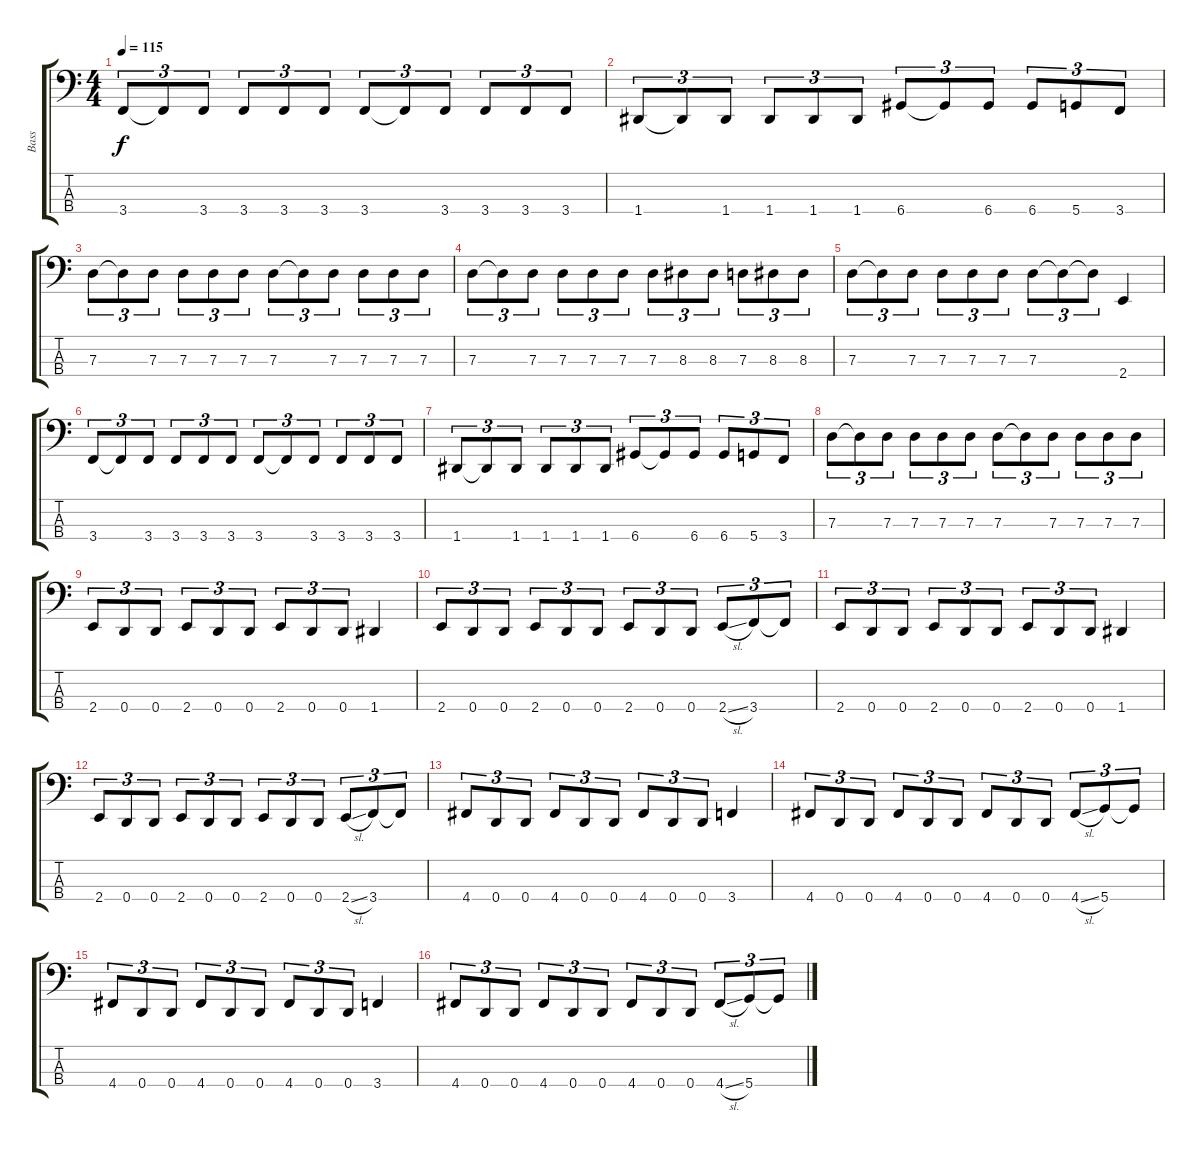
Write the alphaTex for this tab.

\track ("Bass" "Bass") {instrument electricbasspick}
\staff {score tabs}
\tuning (F2 C2 G1 D1) {hide}
\ts (4 4)
\tempo 115
\clef f4
\ks c
3.4.8{tu (3 2) dy f} 3.4{t}.8{tu (3 2)} 3.4.8{tu (3 2)} 3.4.8{tu (3 2)} 3.4.8{tu (3 2)} 3.4.8{tu (3 2)} 3.4.8{tu (3 2)} 3.4{t}.8{tu (3 2)} 3.4.8{tu (3 2)} 3.4.8{tu (3 2)} 3.4.8{tu (3 2)} 3.4.8{tu (3 2)} |
1.4.8{tu (3 2)} 1.4{t}.8{tu (3 2)} 1.4.8{tu (3 2)} 1.4.8{tu (3 2)} 1.4.8{tu (3 2)} 1.4.8{tu (3 2)} 6.4.8{tu (3 2)} 6.4{t}.8{tu (3 2)} 6.4.8{tu (3 2)} 6.4.8{tu (3 2)} 5.4.8{tu (3 2)} 3.4.8{tu (3 2)} |
7.3.8{tu (3 2)} 7.3{t}.8{tu (3 2)} 7.3.8{tu (3 2)} 7.3.8{tu (3 2)} 7.3.8{tu (3 2)} 7.3.8{tu (3 2)} 7.3.8{tu (3 2)} 7.3{t}.8{tu (3 2)} 7.3.8{tu (3 2)} 7.3.8{tu (3 2)} 7.3.8{tu (3 2)} 7.3.8{tu (3 2)} |
7.3.8{tu (3 2)} 7.3{t}.8{tu (3 2)} 7.3.8{tu (3 2)} 7.3.8{tu (3 2)} 7.3.8{tu (3 2)} 7.3.8{tu (3 2)} 7.3.8{tu (3 2)} 8.3.8{tu (3 2)} 8.3.8{tu (3 2)} 7.3.8{tu (3 2)} 8.3.8{tu (3 2)} 8.3.8{tu (3 2)} |
7.3.8{tu (3 2)} 7.3{t}.8{tu (3 2)} 7.3.8{tu (3 2)} 7.3.8{tu (3 2)} 7.3.8{tu (3 2)} 7.3.8{tu (3 2)} 7.3.8{tu (3 2)} 7.3{t}.8{tu (3 2)} 7.3{t}.8{tu (3 2)} 2.4.4 |
3.4.8{tu (3 2)} 3.4{t}.8{tu (3 2)} 3.4.8{tu (3 2)} 3.4.8{tu (3 2)} 3.4.8{tu (3 2)} 3.4.8{tu (3 2)} 3.4.8{tu (3 2)} 3.4{t}.8{tu (3 2)} 3.4.8{tu (3 2)} 3.4.8{tu (3 2)} 3.4.8{tu (3 2)} 3.4.8{tu (3 2)} |
1.4.8{tu (3 2)} 1.4{t}.8{tu (3 2)} 1.4.8{tu (3 2)} 1.4.8{tu (3 2)} 1.4.8{tu (3 2)} 1.4.8{tu (3 2)} 6.4.8{tu (3 2)} 6.4{t}.8{tu (3 2)} 6.4.8{tu (3 2)} 6.4.8{tu (3 2)} 5.4.8{tu (3 2)} 3.4.8{tu (3 2)} |
7.3.8{tu (3 2)} 7.3{t}.8{tu (3 2)} 7.3.8{tu (3 2)} 7.3.8{tu (3 2)} 7.3.8{tu (3 2)} 7.3.8{tu (3 2)} 7.3.8{tu (3 2)} 7.3{t}.8{tu (3 2)} 7.3.8{tu (3 2)} 7.3.8{tu (3 2)} 7.3.8{tu (3 2)} 7.3.8{tu (3 2)} |
2.4.8{tu (3 2)} 0.4.8{tu (3 2)} 0.4.8{tu (3 2)} 2.4.8{tu (3 2)} 0.4.8{tu (3 2)} 0.4.8{tu (3 2)} 2.4.8{tu (3 2)} 0.4.8{tu (3 2)} 0.4.8{tu (3 2)} 1.4.4 |
2.4.8{tu (3 2)} 0.4.8{tu (3 2)} 0.4.8{tu (3 2)} 2.4.8{tu (3 2)} 0.4.8{tu (3 2)} 0.4.8{tu (3 2)} 2.4.8{tu (3 2)} 0.4.8{tu (3 2)} 0.4.8{tu (3 2)} 2.4{sl}.8{tu (3 2)} 3.4.8{tu (3 2)} 3.4{t}.8{tu (3 2)} |
2.4.8{tu (3 2)} 0.4.8{tu (3 2)} 0.4.8{tu (3 2)} 2.4.8{tu (3 2)} 0.4.8{tu (3 2)} 0.4.8{tu (3 2)} 2.4.8{tu (3 2)} 0.4.8{tu (3 2)} 0.4.8{tu (3 2)} 1.4.4 |
2.4.8{tu (3 2)} 0.4.8{tu (3 2)} 0.4.8{tu (3 2)} 2.4.8{tu (3 2)} 0.4.8{tu (3 2)} 0.4.8{tu (3 2)} 2.4.8{tu (3 2)} 0.4.8{tu (3 2)} 0.4.8{tu (3 2)} 2.4{sl}.8{tu (3 2)} 3.4.8{tu (3 2)} 3.4{t}.8{tu (3 2)} |
4.4.8{tu (3 2)} 0.4.8{tu (3 2)} 0.4.8{tu (3 2)} 4.4.8{tu (3 2)} 0.4.8{tu (3 2)} 0.4.8{tu (3 2)} 4.4.8{tu (3 2)} 0.4.8{tu (3 2)} 0.4.8{tu (3 2)} 3.4.4 |
4.4.8{tu (3 2)} 0.4.8{tu (3 2)} 0.4.8{tu (3 2)} 4.4.8{tu (3 2)} 0.4.8{tu (3 2)} 0.4.8{tu (3 2)} 4.4.8{tu (3 2)} 0.4.8{tu (3 2)} 0.4.8{tu (3 2)} 4.4{sl}.8{tu (3 2)} 5.4.8{tu (3 2)} 5.4{t}.8{tu (3 2)} |
4.4.8{tu (3 2)} 0.4.8{tu (3 2)} 0.4.8{tu (3 2)} 4.4.8{tu (3 2)} 0.4.8{tu (3 2)} 0.4.8{tu (3 2)} 4.4.8{tu (3 2)} 0.4.8{tu (3 2)} 0.4.8{tu (3 2)} 3.4.4 |
4.4.8{tu (3 2)} 0.4.8{tu (3 2)} 0.4.8{tu (3 2)} 4.4.8{tu (3 2)} 0.4.8{tu (3 2)} 0.4.8{tu (3 2)} 4.4.8{tu (3 2)} 0.4.8{tu (3 2)} 0.4.8{tu (3 2)} 4.4{sl}.8{tu (3 2)} 5.4.8{tu (3 2)} 5.4{t}.8{tu (3 2)}
